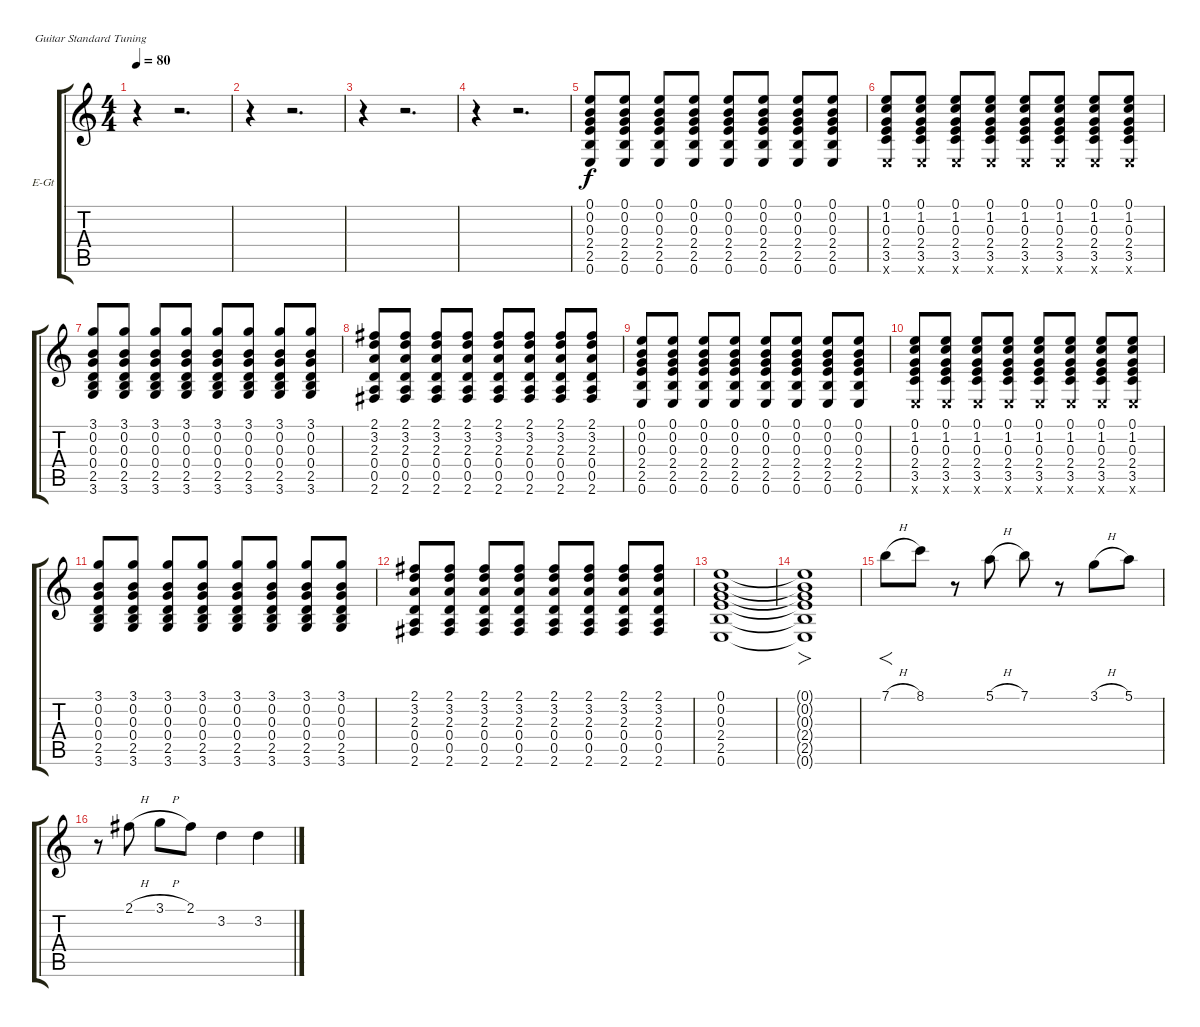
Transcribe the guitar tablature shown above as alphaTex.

\bracketExtendMode groupsimilarinstruments
\firstSystemTrackNameOrientation horizontal
\otherSystemsTrackNameOrientation horizontal
\track ("Guitar2" "E-Gt") {instrument overdrivenguitar}
\staff {score tabs}
\tuning (E4 B3 G3 D3 A2 E2)
\ts (4 4)
\tempo 80
\clef g2
\ks c
r.4{dy f instrument overdrivenguitar} r.2{d} |
r.4 r.2{d} |
r.4 r.2{d} |
r.4 r.2{d} |
(0.1 0.2 0.3 2.4 2.5 0.6).8 (0.1 0.2 0.3 2.4 2.5 0.6).8 (0.1 0.2 0.3 2.4 2.5 0.6).8 (0.1 0.2 0.3 2.4 2.5 0.6).8 (0.1 0.2 0.3 2.4 2.5 0.6).8 (0.1 0.2 0.3 2.4 2.5 0.6).8 (0.1 0.2 0.3 2.4 2.5 0.6).8 (0.1 0.2 0.3 2.4 2.5 0.6).8 |
(0.1 1.2 0.3 2.4 3.5 0.6{x}).8 (0.1 1.2 0.3 2.4 3.5 0.6{x}).8 (0.1 1.2 0.3 2.4 3.5 0.6{x}).8 (0.1 1.2 0.3 2.4 3.5 0.6{x}).8 (0.1 1.2 0.3 2.4 3.5 0.6{x}).8 (0.1 1.2 0.3 2.4 3.5 0.6{x}).8 (0.1 1.2 0.3 2.4 3.5 0.6{x}).8 (0.1 1.2 0.3 2.4 3.5 0.6{x}).8 |
(3.1 0.2 0.3 0.4 2.5 3.6).8 (3.1 0.2 0.3 0.4 2.5 3.6).8 (3.1 0.2 0.3 0.4 2.5 3.6).8 (3.1 0.2 0.3 0.4 2.5 3.6).8 (3.1 0.2 0.3 0.4 2.5 3.6).8 (3.1 0.2 0.3 0.4 2.5 3.6).8 (3.1 0.2 0.3 0.4 2.5 3.6).8 (3.1 0.2 0.3 0.4 2.5 3.6).8 |
(2.1 3.2 2.3 0.4 0.5 2.6).8 (2.1 3.2 2.3 0.4 0.5 2.6).8 (2.1 3.2 2.3 0.4 0.5 2.6).8 (2.1 3.2 2.3 0.4 0.5 2.6).8 (2.1 3.2 2.3 0.4 0.5 2.6).8 (2.1 3.2 2.3 0.4 0.5 2.6).8 (2.1 3.2 2.3 0.4 0.5 2.6).8 (2.1 3.2 2.3 0.4 0.5 2.6).8 |
(0.1 0.2 0.3 2.4 2.5 0.6).8 (0.1 0.2 0.3 2.4 2.5 0.6).8 (0.1 0.2 0.3 2.4 2.5 0.6).8 (0.1 0.2 0.3 2.4 2.5 0.6).8 (0.1 0.2 0.3 2.4 2.5 0.6).8 (0.1 0.2 0.3 2.4 2.5 0.6).8 (0.1 0.2 0.3 2.4 2.5 0.6).8 (0.1 0.2 0.3 2.4 2.5 0.6).8 |
(0.1 1.2 0.3 2.4 3.5 0.6{x}).8 (0.1 1.2 0.3 2.4 3.5 0.6{x}).8 (0.1 1.2 0.3 2.4 3.5 0.6{x}).8 (0.1 1.2 0.3 2.4 3.5 0.6{x}).8 (0.1 1.2 0.3 2.4 3.5 0.6{x}).8 (0.1 1.2 0.3 2.4 3.5 0.6{x}).8 (0.1 1.2 0.3 2.4 3.5 0.6{x}).8 (0.1 1.2 0.3 2.4 3.5 0.6{x}).8 |
(3.1 0.2 0.3 0.4 2.5 3.6).8 (3.1 0.2 0.3 0.4 2.5 3.6).8 (3.1 0.2 0.3 0.4 2.5 3.6).8 (3.1 0.2 0.3 0.4 2.5 3.6).8 (3.1 0.2 0.3 0.4 2.5 3.6).8 (3.1 0.2 0.3 0.4 2.5 3.6).8 (3.1 0.2 0.3 0.4 2.5 3.6).8 (3.1 0.2 0.3 0.4 2.5 3.6).8 |
(2.1 3.2 2.3 0.4 0.5 2.6).8 (2.1 3.2 2.3 0.4 0.5 2.6).8 (2.1 3.2 2.3 0.4 0.5 2.6).8 (2.1 3.2 2.3 0.4 0.5 2.6).8 (2.1 3.2 2.3 0.4 0.5 2.6).8 (2.1 3.2 2.3 0.4 0.5 2.6).8 (2.1 3.2 2.3 0.4 0.5 2.6).8 (2.1 3.2 2.3 0.4 0.5 2.6).8 |
(0.1 0.2 0.3 2.4 2.5 0.6).1 |
(0.1{t} 0.2{t} 0.3{t} 2.4{t} 2.5{t} 0.6{t}).1{fo} |
7.1{h}.8{f} 8.1.8 r.8 5.1{h}.8 7.1.8 r.8 3.1{h}.8 5.1.8 |
r.8 2.1{h}.8 3.1{h}.8 2.1.8 3.2.4 3.2{h}.4
